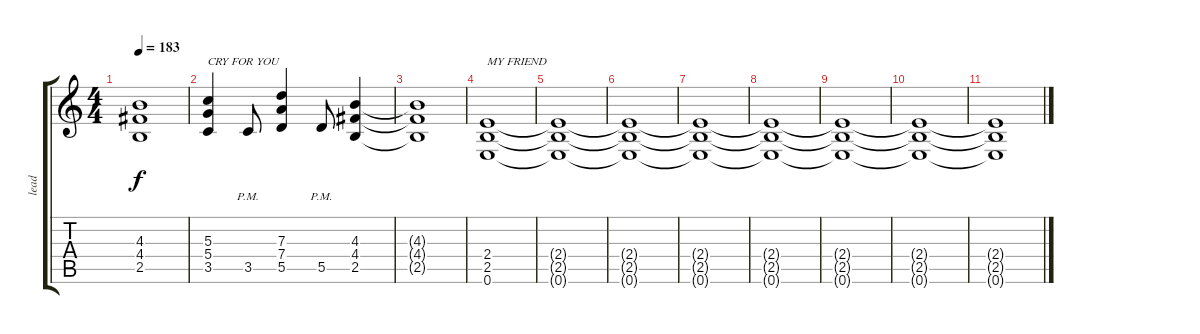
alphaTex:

\track ("lead" "lead") {instrument distortionguitar}
\staff {score tabs}
\tuning (E4 B3 G3 D3 A2 E2) {hide}
\ts (4 4)
\tempo 183
\clef g2
\ks c
(4.3{t} 4.4{t} 2.5{t}).1{dy f} |
(5.3 5.4 3.5).4{txt "CRY FOR YOU"} 3.5{pm}.8 (7.3 7.4 5.5).4 5.5{pm}.8 (4.3 4.4 2.5).4 |
(4.3{t} 4.4{t} 2.5{t}).1 |
(2.4 2.5 0.6).1{txt "MY FRIEND" volume 16} |
(2.4{t} 2.5{t} 0.6{t}).1 |
(2.4{t} 2.5{t} 0.6{t}).1 |
(2.4{t} 2.5{t} 0.6{t}).1 |
(2.4{t} 2.5{t} 0.6{t}).1 |
(2.4{t} 2.5{t} 0.6{t}).1 |
(2.4{t} 2.5{t} 0.6{t}).1 |
(2.4{t} 2.5{t} 0.6{t}).1
